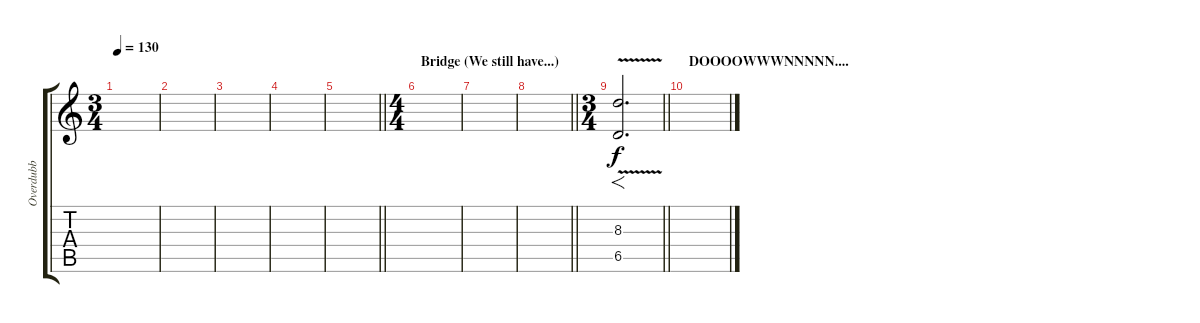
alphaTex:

\track ("Overdubb" "Overdubb") {instrument distortionguitar}
\staff {score tabs}
\tuning (Eb4 Bb3 Gb3 Db3 Ab2 Db2) {hide}
\ts (3 4)
\tempo 130
\clef g2
\ks c
|
|
|
|
\barLineRight lightlight
|
\ts (4 4)
\section ("" "Bridge (We still have...)")
|
|
\barLineRight lightlight
|
\ts (3 4)
\section ("" "")
\barLineRight lightlight
(8.3{v} 6.5{v}).2{f d} |
\section ("" "DOOOOWWWNNNNN....")
